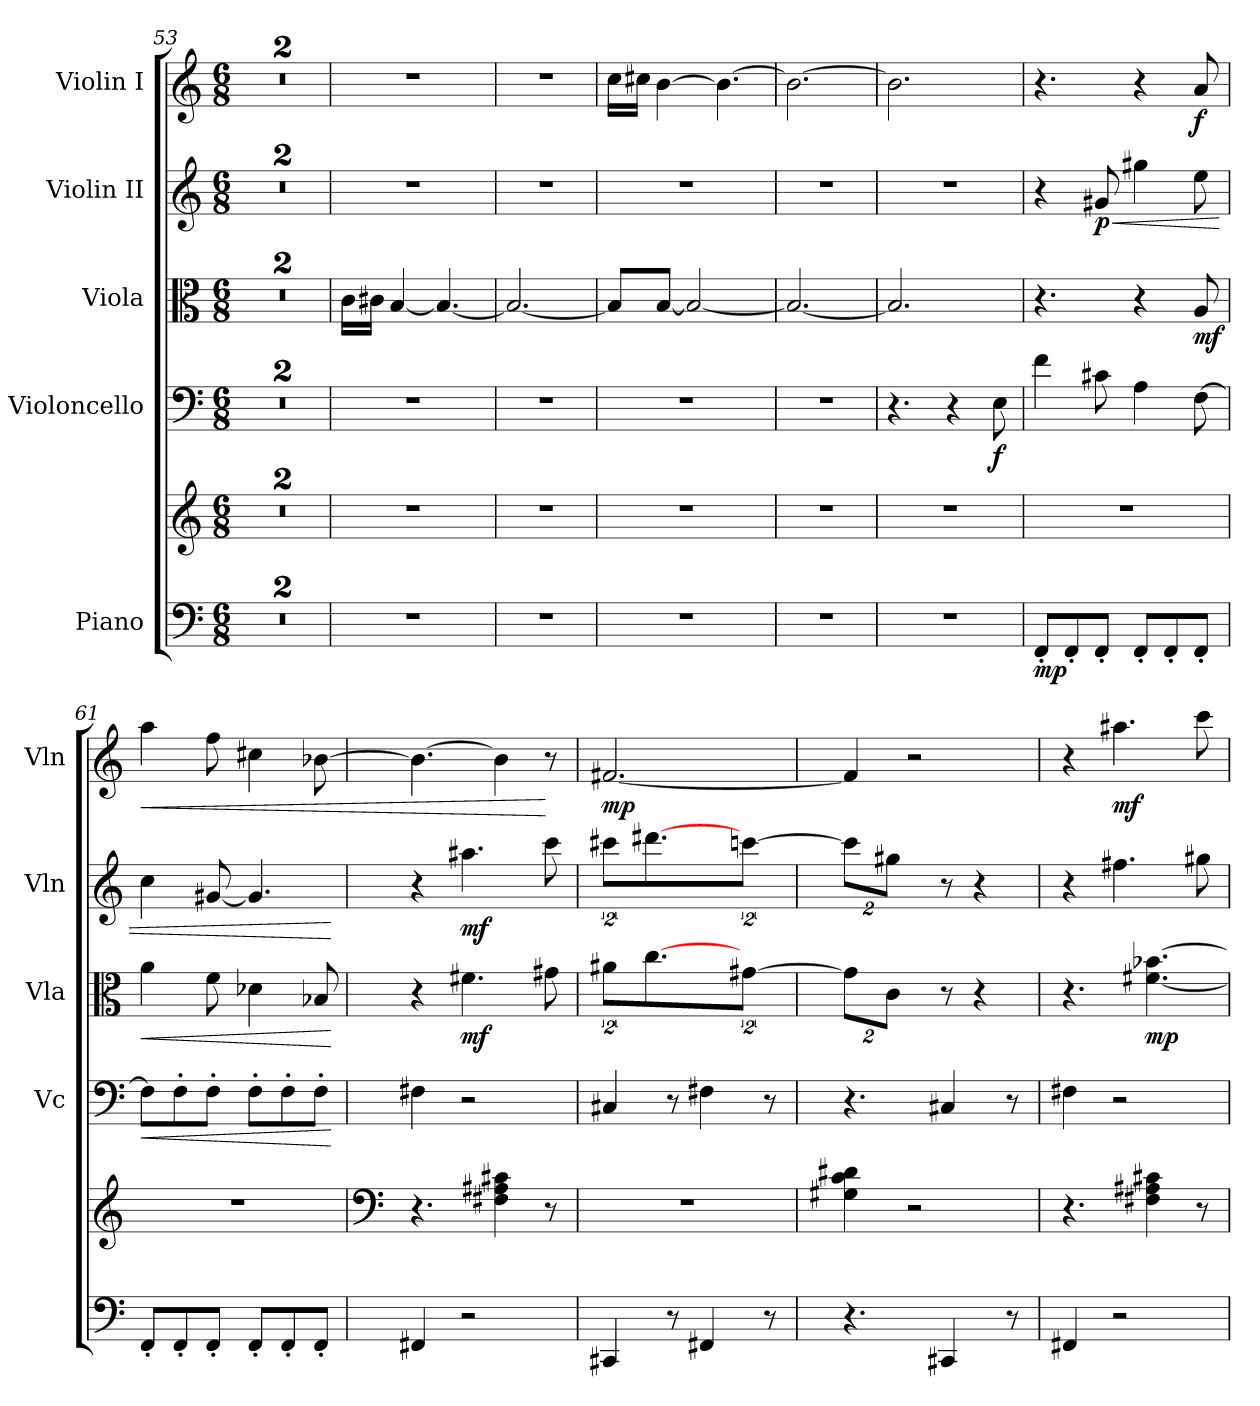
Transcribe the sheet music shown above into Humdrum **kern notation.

**kern	**kern	**dynam	**kern	**dynam	**kern	**dynam	**kern	**dynam	**kern	**dynam
*part5	*part5	*part5	*part4	*part4	*part3	*part3	*part2	*part2	*part1	*part1
*staff6	*staff5	*staff5/6	*staff4	*staff4	*staff3	*staff3	*staff2	*staff2	*staff1	*staff1
*I"Piano	*	*	*I"Violoncello	*	*I"Viola	*	*I"Violin II	*	*I"Violin I	*
*	*	*	*I'Vc	*	*I'Vla	*	*I'Vln	*	*I'Vln	*
*clefF4	*clefG2	*	*clefF4	*	*clefC3	*	*clefG2	*	*clefG2	*
*k[]	*k[]	*	*k[]	*	*k[]	*	*k[]	*	*k[]	*
*M6/8	*M6/8	*	*M6/8	*	*M6/8	*	*M6/8	*	*M6/8	*
=53	=53	=53	=53	=53	=53	=53	=53	=53	=53	=53
2.r	2.r	.	2.r	.	2.r	.	2.r	.	2.r	.
=54	=54	=54	=54	=54	=54	=54	=54	=54	=54	=54
2.r	2.r	.	2.r	.	2.r	.	2.r	.	2.r	.
=55	=55	=55	=55	=55	=55	=55	=55	=55	=55	=55
2.r	2.r	.	2.r	.	16c\LL	.	2.r	.	2.r	.
.	.	.	.	.	16c#X\JJ	.	.	.	.	.
.	.	.	.	.	[4B/	.	.	.	.	.
.	.	.	.	.	4.B/_	.	.	.	.	.
=56	=56	=56	=56	=56	=56	=56	=56	=56	=56	=56
2.r	2.r	.	2.r	.	2.B/_	.	2.r	.	2.r	.
=57	=57	=57	=57	=57	=57	=57	=57	=57	=57	=57
2.r	2.r	.	2.r	.	8B/L]	.	2.r	.	16cc\LL	.
.	.	.	.	.	.	.	.	.	16cc#X\JJ	.
.	.	.	.	.	[8B/J	.	.	.	[4b\	.
.	.	.	.	.	2B/_	.	.	.	.	.
.	.	.	.	.	.	.	.	.	4.b\_	.
=58	=58	=58	=58	=58	=58	=58	=58	=58	=58	=58
2.r	2.r	.	2.r	.	2.B/_	.	2.r	.	2.b\_	.
=59	=59	=59	=59	=59	=59	=59	=59	=59	=59	=59
2.r	2.r	.	4.r	.	2.B/]	.	2.r	.	2.b\]	.
.	.	.	4r	.	.	.	.	.	.	.
!	!	!	!	!LO:DY:b	!	!	!	!	!	!
.	.	.	8E\	f	.	.	.	.	.	.
=60	=60	=60	=60	=60	=60	=60	=60	=60	=60	=60
!	!	!LO:DY:b=2	!	!	!	!	!	!	!	!
8FF'/L	2.r	mp	4f\	.	4.r	.	4r	.	4.r	.
8FF'/	.	.	.	.	.	.	.	.	.	.
!	!	!	!	!	!	!	!	!LO:HP:b	!	!
!	!	!	!	!	!	!	!	!LO:DY:n=1:b	!	!
8FF'/J	.	.	8c#X\	.	.	.	8g#X/	< p	.	.
8FF'/L	.	.	4A\	.	4r	.	4gg#X\	.	4r	.
8FF'/	.	.	.	.	.	.	.	.	.	.
!	!	!	!	!	!	!LO:DY:b	!	!	!	!LO:DY:b
8FF'/J	.	.	[8F\	.	8A/	mf	8ee\	.	8a/	f
!!LO:LB:g=z
=61	=61	=61	=61	=61	=61	=61	=61	=61	=61	=61
!	!	!	!	!LO:HP:b	!	!LO:HP:b	!	!	!	!LO:HP:b
8FF'/L	2.r	.	8F\L]	<	4a\	<	4cc\	.	4aa\	<
8FF'/	.	.	8F'\	.	.	.	.	.	.	.
8FF'/J	.	.	8F'\J	.	8f\	.	[8g#X/	.	8ff\	.
8FF'/L	.	.	8F'\L	.	4d-X\	.	4.g#/]	.	4cc#X\	.
8FF'/	.	.	8F'\	.	.	.	.	.	.	.
8FF'/J	.	.	8F'\J	.	8B-X/	.	.	.	[8b-X\	.
.	.	.	.	[	.	[	.	[	.	.
=62	=62	=62	=62	=62	=62	=62	=62	=62	=62	=62
*	*clefF4	*	*	*	*	*	*	*	*	*
4FF#X/	4.r	.	4F#X\	.	4r	.	4r	.	4.b-\_	.
!	!	!	!	!	!	!LO:DY:b	!	!LO:DY:b	!	!
2r	.	.	2r	.	4.f#X\	mf	4.aa#X\	mf	.	.
.	4F#X\ 4A#X\ 4c#X\	.	.	.	.	.	.	.	4b-\]	.
.	8r	.	.	.	8g#X\	.	8ccc\	.	8r	[
=63	=63	=63	=63	=63	=63	=63	=63	=63	=63	=63
!	!	!	!	!	!	!	!	!	!	!LO:DY:b
4CC#X/	2.r	.	4C#X/	.	16%3a#X\L	.	16%3ccc#X\L	.	[2.f#X/	mp
.	.	.	.	.	[4.cc\	.	[4.ddd#X\	.	.	.
8r	.	.	8r	.	.	.	.	.	.	.
4FF#X/	.	.	4F#X\	.	.	.	.	.	.	.
.	.	.	.	.	[16%3g#X\J	.	[16%3cccn\J	.	.	.
8r	.	.	8r	.	.	.	.	.	.	.
=64	=64	=64	=64	=64	=64	=64	=64	=64	=64	=64
*	*	*	*	*	*Xbrackettup	*	*Xbrackettup	*	*	*
4.r	4G#X\ 4c\ 4d#X\	.	4.r	.	16%3g#\L]	.	16%3ccc\L]	.	4f#/]	.
.	.	.	.	.	16%3c\J	.	16%3gg#X\J	.	.	.
.	2r	.	.	.	.	.	.	.	2r	.
4CC#X/	.	.	4C#X/	.	8r	.	8r	.	.	.
.	.	.	.	.	4r	.	4r	.	.	.
8r	.	.	8r	.	.	.	.	.	.	.
=65	=65	=65	=65	=65	=65	=65	=65	=65	=65	=65
4FF#X/	4.r	.	4F#X\	.	4.r	.	4r	.	4r	.
!	!	!	!	!	!	!	!	!	!	!LO:DY:b
2r	.	.	2r	.	.	.	4.ff#X\	.	4.aa#X\	mf
!	!	!	!	!	!	!LO:DY:b	!	!	!	!
.	4F#X\ 4A#X\ 4c#X\	.	.	.	[4.f#X\ [4.b-X\	mp	.	.	.	.
.	8r	.	.	.	.	.	8gg#X\	.	8ccc\	.
=	=	=	=	=	=	=	=	=	=	=
*-	*-	*-	*-	*-	*-	*-	*-	*-	*-	*-
